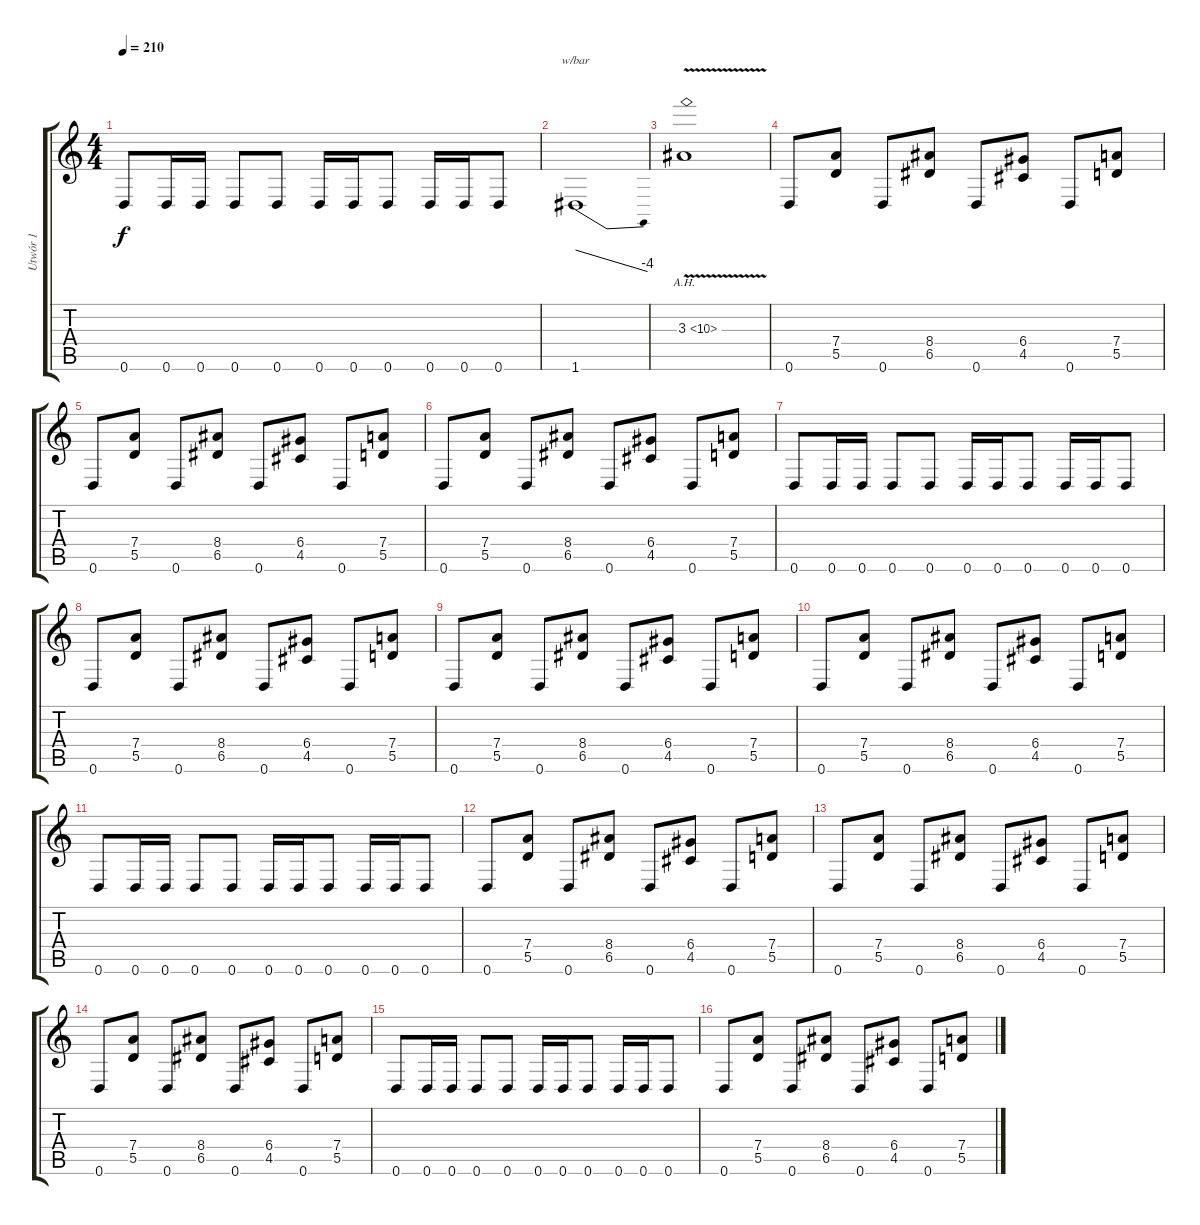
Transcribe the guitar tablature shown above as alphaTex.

\track ("Utwór 1" "Utwór 1") {instrument overdrivenguitar}
\staff {score tabs}
\tuning (E4 B3 G3 D3 A2 D2) {hide}
\ts (4 4)
\tempo 210
\clef g2
\ks c
0.6.8{dy f} 0.6.16 0.6.16 0.6.8 0.6.8 0.6.16 0.6.16 0.6.8 0.6.16 0.6.16 0.6.8 |
1.6.1{tbe (dive default 0 0 60 -16)} |
3.3{ah 7 v}.1 |
0.6.8 (7.4 5.5).8 0.6.8 (8.4 6.5).8 0.6.8 (6.4 4.5).8 0.6.8 (7.4 5.5).8 |
0.6.8 (7.4 5.5).8 0.6.8 (8.4 6.5).8 0.6.8 (6.4 4.5).8 0.6.8 (7.4 5.5).8 |
0.6.8 (7.4 5.5).8 0.6.8 (8.4 6.5).8 0.6.8 (6.4 4.5).8 0.6.8 (7.4 5.5).8 |
0.6.8 0.6.16 0.6.16 0.6.8 0.6.8 0.6.16 0.6.16 0.6.8 0.6.16 0.6.16 0.6.8 |
0.6.8 (7.4 5.5).8 0.6.8 (8.4 6.5).8 0.6.8 (6.4 4.5).8 0.6.8 (7.4 5.5).8 |
0.6.8 (7.4 5.5).8 0.6.8 (8.4 6.5).8 0.6.8 (6.4 4.5).8 0.6.8 (7.4 5.5).8 |
0.6.8 (7.4 5.5).8 0.6.8 (8.4 6.5).8 0.6.8 (6.4 4.5).8 0.6.8 (7.4 5.5).8 |
0.6.8 0.6.16 0.6.16 0.6.8 0.6.8 0.6.16 0.6.16 0.6.8 0.6.16 0.6.16 0.6.8 |
0.6.8 (7.4 5.5).8 0.6.8 (8.4 6.5).8 0.6.8 (6.4 4.5).8 0.6.8 (7.4 5.5).8 |
0.6.8 (7.4 5.5).8 0.6.8 (8.4 6.5).8 0.6.8 (6.4 4.5).8 0.6.8 (7.4 5.5).8 |
0.6.8 (7.4 5.5).8 0.6.8 (8.4 6.5).8 0.6.8 (6.4 4.5).8 0.6.8 (7.4 5.5).8 |
0.6.8 0.6.16 0.6.16 0.6.8 0.6.8 0.6.16 0.6.16 0.6.8 0.6.16 0.6.16 0.6.8 |
0.6.8 (7.4 5.5).8 0.6.8 (8.4 6.5).8 0.6.8 (6.4 4.5).8 0.6.8 (7.4 5.5).8
